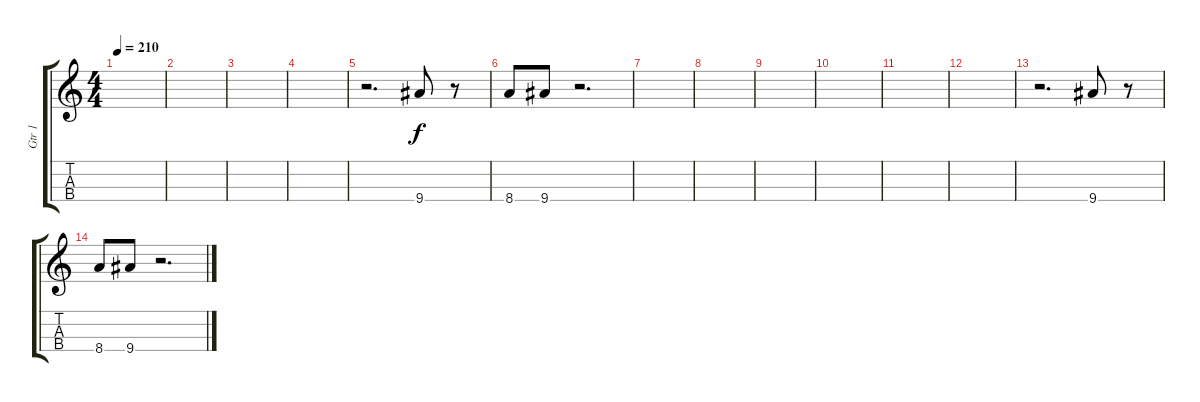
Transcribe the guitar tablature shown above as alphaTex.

\track ("Gtr 1" "Gtr 1") {instrument distortionguitar}
\staff {score tabs}
\tuning (Eb4 Bb3 Gb3 Db3) {hide}
\ts (4 4)
\tempo 210
\clef g2
\ks c
|
|
|
|
r.2{d} 9.4.8 r.8 |
8.4.8 9.4.8 r.2{d} |
|
|
|
|
|
|
r.2{d} 9.4.8 r.8 |
8.4.8 9.4.8 r.2{d}
